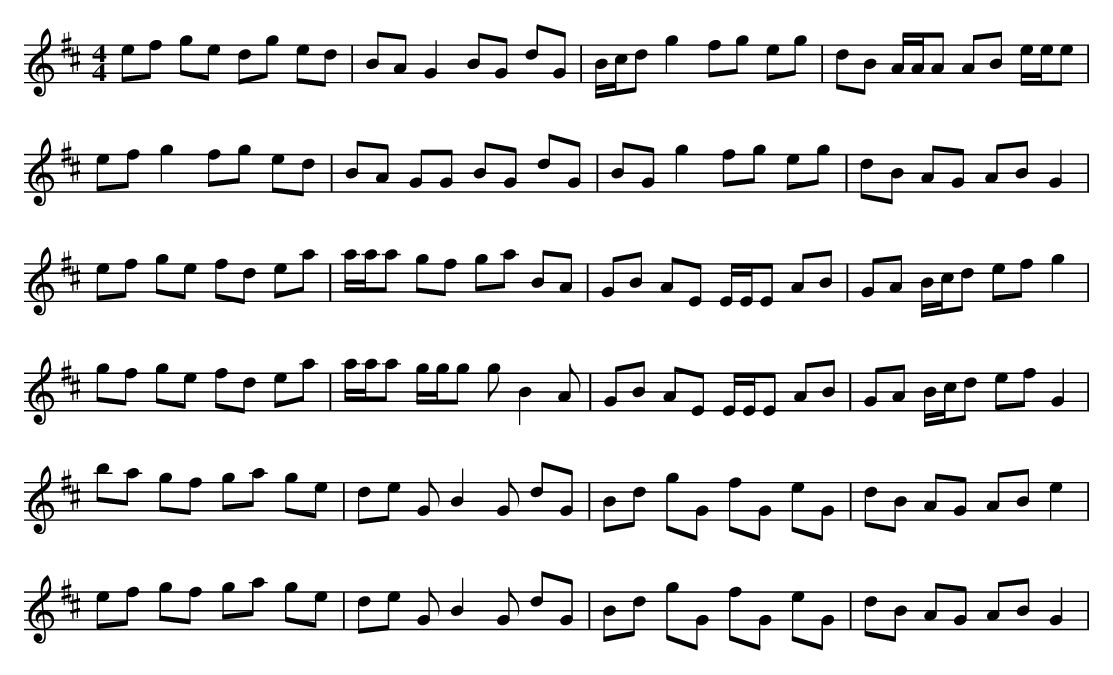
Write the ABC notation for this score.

X:1
M:4/4
K:D
ef ge dg ed|BA G2 BG dG|B/2c/2d g2 fg eg|dB A/2A/2A AB e/2e/2e|
ef g2 fg ed|BA GG BG dG|BG g2 fg eg|dB AG AB G2|
ef ge fd ea|a/2a/2a gf ga BA|GB AE E/2E/2E AB|GA B/2c/2d ef g2|
gf ge fd ea|a/2a/2a g/2g/2g gB2A|GB AE E/2E/2E AB|GA B/2c/2d ef G2|
ba gf ga ge|de GB2G dG|Bd gG fG eG|dB AG AB e2|
ef gf ga ge|de GB2G dG|Bd gG fG eG|dB AG AB G2|
